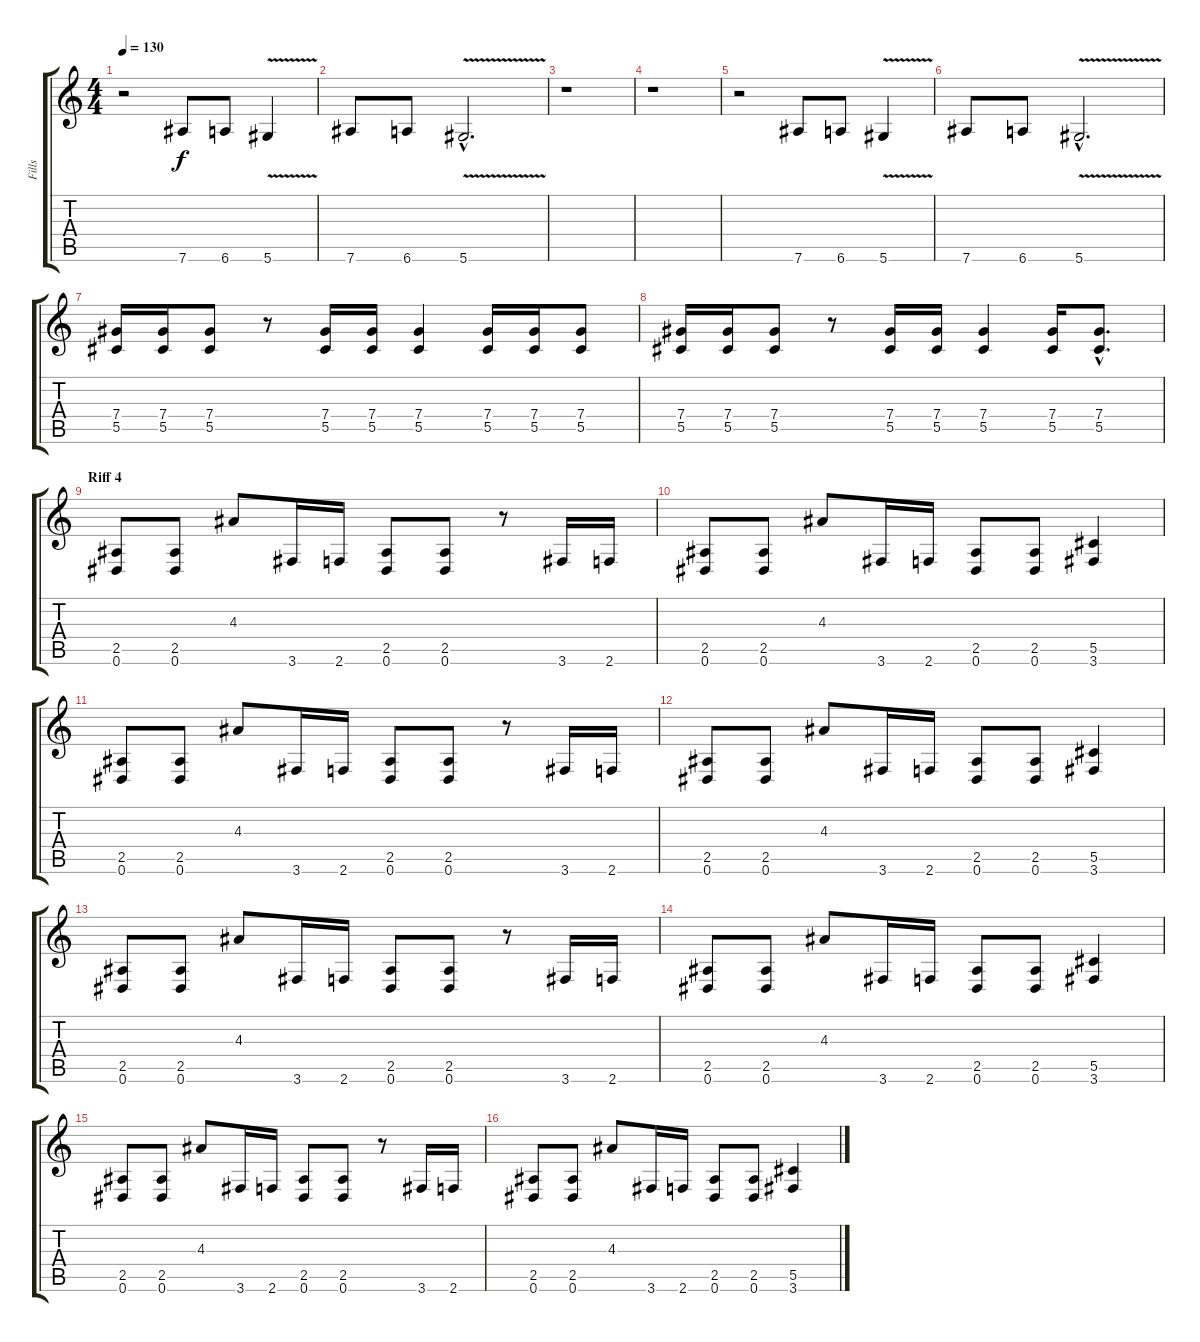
\track ("Fills" "Fills") {instrument distortionguitar}
\staff {score tabs}
\tuning (Eb4 Bb3 Gb3 Db3 Ab2 Eb2) {hide}
\ts (4 4)
\tempo 130
\clef g2
\ks c
r.2{dy f} 7.6.8 6.6.8 5.6{v}.4 |
7.6.8 6.6.8 5.6{v hac}.2{d} |
r.1 |
r.1 |
r.2 7.6.8 6.6.8 5.6{v}.4 |
7.6.8 6.6.8 5.6{v hac}.2{d} |
(7.4 5.5).16 (7.4 5.5).16 (7.4 5.5).8 r.8 (7.4 5.5).16 (7.4 5.5).16 (7.4 5.5).4 (7.4 5.5).16 (7.4 5.5).16 (7.4 5.5).8 |
(7.4 5.5).16 (7.4 5.5).16 (7.4 5.5).8 r.8 (7.4 5.5).16 (7.4 5.5).16 (7.4 5.5).4 (7.4 5.5).16 (7.4{hac} 5.5{hac}).8{d} |
\section ("" "Riff 4")
(2.5 0.6).8 (2.5 0.6).8 4.3.8 3.6.16 2.6.16 (2.5 0.6).8 (2.5 0.6).8 r.8 3.6.16 2.6.16 |
(2.5 0.6).8 (2.5 0.6).8 4.3.8 3.6.16 2.6.16 (2.5 0.6).8 (2.5 0.6).8 (5.5 3.6).4 |
(2.5 0.6).8 (2.5 0.6).8 4.3.8 3.6.16 2.6.16 (2.5 0.6).8 (2.5 0.6).8 r.8 3.6.16 2.6.16 |
(2.5 0.6).8 (2.5 0.6).8 4.3.8 3.6.16 2.6.16 (2.5 0.6).8 (2.5 0.6).8 (5.5 3.6).4 |
(2.5 0.6).8 (2.5 0.6).8 4.3.8 3.6.16 2.6.16 (2.5 0.6).8 (2.5 0.6).8 r.8 3.6.16 2.6.16 |
(2.5 0.6).8 (2.5 0.6).8 4.3.8 3.6.16 2.6.16 (2.5 0.6).8 (2.5 0.6).8 (5.5 3.6).4 |
(2.5 0.6).8 (2.5 0.6).8 4.3.8 3.6.16 2.6.16 (2.5 0.6).8 (2.5 0.6).8 r.8 3.6.16 2.6.16 |
(2.5 0.6).8 (2.5 0.6).8 4.3.8 3.6.16 2.6.16 (2.5 0.6).8 (2.5 0.6).8 (5.5 3.6).4
